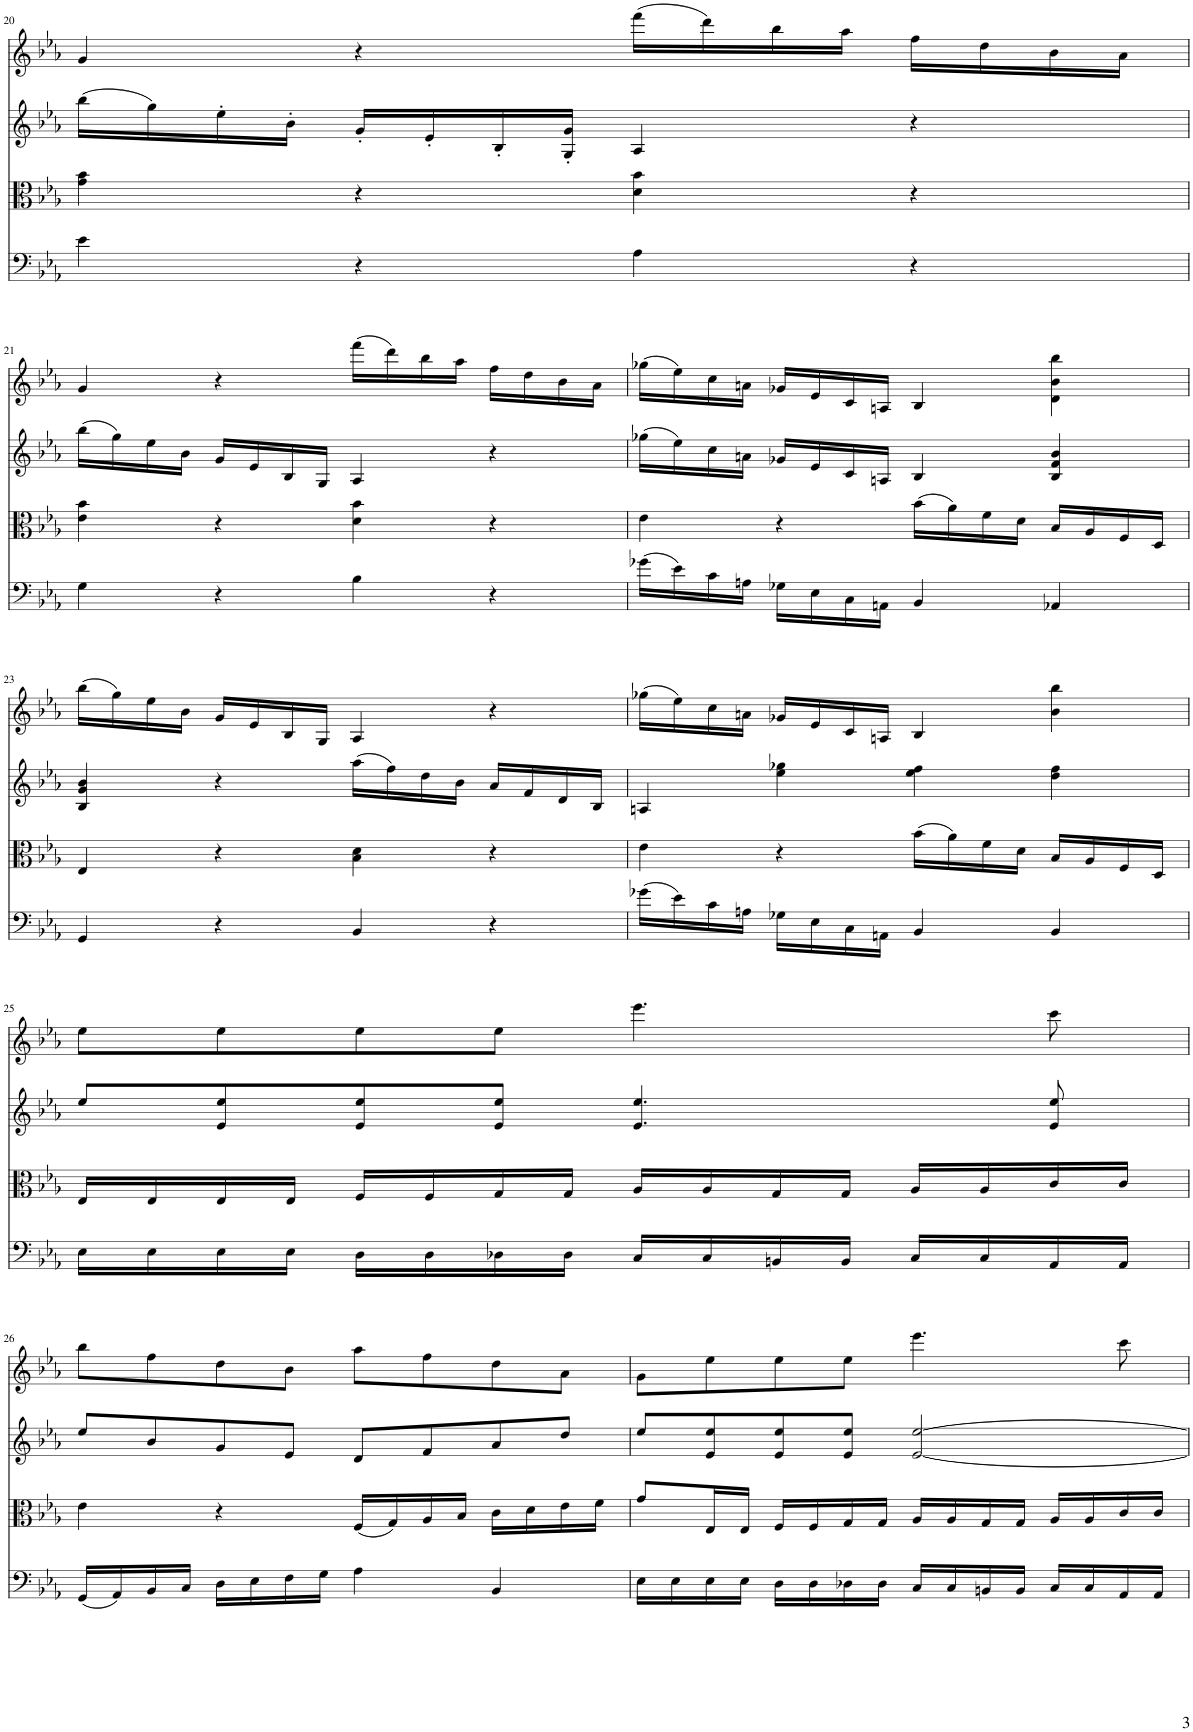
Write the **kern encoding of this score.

**kern	**kern	**kern	**kern
*part4	*part3	*part2	*part1
*staff4	*staff3	*staff2	*staff1
*I"Piano	*I"Piano	*I"Piano	*I"Piano
*I'Pno	*I'Pno	*I'Pno	*I'Pno
!!LO:PB:g=z
*clefF4	*clefC3	*clefG2	*clefG2
*k[b-e-a-]	*k[b-e-a-]	*k[b-e-a-]	*k[b-e-a-]
*M4/4	*M4/4	*M4/4	*M4/4
*met(c)	*met(c)	*met(c)	*met(c)
=20	=20	=20	=20
4e-\	4g\ 4b-\	(16bb-\LL	4g/
.	.	16gg\)	.
.	.	16ee-'\	.
.	.	16b-'\JJ	.
4r	4r	16g'/LL	4r
.	.	16e-'/	.
.	.	16B-'/	.
.	.	16G/' 16g/'JJ	.
4A-\	4d\ 4b-\	4A-/	(16fff\LL
.	.	.	16ddd\)
.	.	.	16bb-\
.	.	.	16aa-\JJ
4r	4r	4r	16ff\LL
.	.	.	16dd\
.	.	.	16b-\
.	.	.	16a-\JJ
!!LO:LB:g=z
=21	=21	=21	=21
4G\	4e-\ 4b-\	(16bb-\LL	4g/
.	.	16gg\)	.
.	.	16ee-\	.
.	.	16b-\JJ	.
4r	4r	16g/LL	4r
.	.	16e-/	.
.	.	16B-/	.
.	.	16G/JJ	.
4B-\	4d\ 4b-\	4A-/	(16fff\LL
.	.	.	16ddd\)
.	.	.	16bb-\
.	.	.	16aa-\JJ
4r	4r	4r	16ff\LL
.	.	.	16dd\
.	.	.	16b-\
.	.	.	16a-\JJ
=22	=22	=22	=22
(16g-X\LL	4e-\	(16gg-X\LL	(16gg-X\LL
16e-\)	.	16ee-\)	16ee-\)
16c\	.	16cc\	16cc\
16An\JJ	.	16an\JJ	16an\JJ
16G-X\LL	4r	16g-X/LL	16g-X/LL
16E-\	.	16e-/	16e-/
16C\	.	16c/	16c/
16AAn\JJ	.	16An/JJ	16An/JJ
4BB-/	(16b-\LL	4B-/	4B-/
.	16a-\)	.	.
.	16f\	.	.
.	16d\JJ	.	.
4AA-X/	16B-/LL	4B-/ 4f/ 4b-/	4d\ 4b-\ 4bb-\
.	16A-/	.	.
.	16F/	.	.
.	16D/JJ	.	.
!!LO:LB:g=z
=23	=23	=23	=23
4GG/	4E-/	4B-/ 4g/ 4b-/	(16bb-\LL
.	.	.	16gg\)
.	.	.	16ee-\
.	.	.	16b-\JJ
4r	4r	4r	16g/LL
.	.	.	16e-/
.	.	.	16B-/
.	.	.	16G/JJ
4BB-/	4B-\ 4d\	(16aa-\LL	4A-/
.	.	16ff\)	.
.	.	16dd\	.
.	.	16b-\JJ	.
4r	4r	16a-/LL	4r
.	.	16f/	.
.	.	16d/	.
.	.	16B-/JJ	.
=24	=24	=24	=24
(16g-X\LL	4e-\	4An/	(16gg-X\LL
16e-\)	.	.	16ee-\)
16c\	.	.	16cc\
16An\JJ	.	.	16an\JJ
16G-X\LL	4r	4ee-\ 4gg-X\	16g-X/LL
16E-\	.	.	16e-/
16C\	.	.	16c/
16AAn\JJ	.	.	16An/JJ
4BB-/	(16b-\LL	4ee-\ 4ff\	4B-/
.	16a-\)	.	.
.	16f\	.	.
.	16d\JJ	.	.
4BB-/	16B-/LL	4dd\ 4ff\	4b-\ 4bb-\
.	16A-/	.	.
.	16F/	.	.
.	16D/JJ	.	.
!!LO:LB:g=z
=25	=25	=25	=25
16E-\LL	16E-/LL	8ee-/L	8ee-\L
16E-\	16E-/	.	.
16E-\	16E-/	8e-/ 8ee-/	8ee-\
16E-\JJ	16E-/JJ	.	.
16D\LL	16F/LL	8e-/ 8ee-/	8ee-\
16D\	16F/	.	.
16D-X\	16G/	8e-/ 8ee-/J	8ee-\J
16D-\JJ	16G/JJ	.	.
16C/LL	16A-/LL	4.e-/ 4.ee-/	4.eee-\
16C/	16A-/	.	.
16BBn/	16G/	.	.
16BB/JJ	16G/JJ	.	.
16C/LL	16A-/LL	.	.
16C/	16A-/	.	.
16AA-/	16c/	8e-/ 8ee-/	8ccc\
16AA-/JJ	16c/JJ	.	.
!!LO:LB:g=z
=26	=26	=26	=26
(16GG/LL	4e-\	8ee-/L	8bb-\L
16AA-/)	.	.	.
16BB-/	.	8b-/	8ff\
16C/JJ	.	.	.
16D\LL	4r	8g/	8dd\
16E-\	.	.	.
16F\	.	8e-/J	8b-\J
16G\JJ	.	.	.
4A-\	(16F/LL	8d/L	8aa-\L
.	16G/)	.	.
.	16A-/	8f/	8ff\
.	16B-/JJ	.	.
4BB-/	16c\LL	8a-/	8dd\
.	16d\	.	.
.	16e-\	8dd/J	8a-\J
.	16f\JJ	.	.
=27	=27	=27	=27
16E-\LL	8g/L	8ee-/L	8g\L
16E-\	.	.	.
16E-\	16E-/L	8e-/ 8ee-/	8ee-\
16E-\JJ	16E-/JJ	.	.
16D\LL	16F/LL	8e-/ 8ee-/	8ee-\
16D\	16F/	.	.
16D-X\	16G/	8e-/ 8ee-/J	8ee-\J
16D-\JJ	16G/JJ	.	.
16C/LL	16A-/LL	[2e-/ [2ee-/	4.eee-\
16C/	16A-/	.	.
16BBn/	16G/	.	.
16BB/JJ	16G/JJ	.	.
16C/LL	16A-/LL	.	.
16C/	16A-/	.	.
16AA-/	16c/	.	8ccc\
16AA-/JJ	16c/JJ	.	.
=	=	=	=
*-	*-	*-	*-
